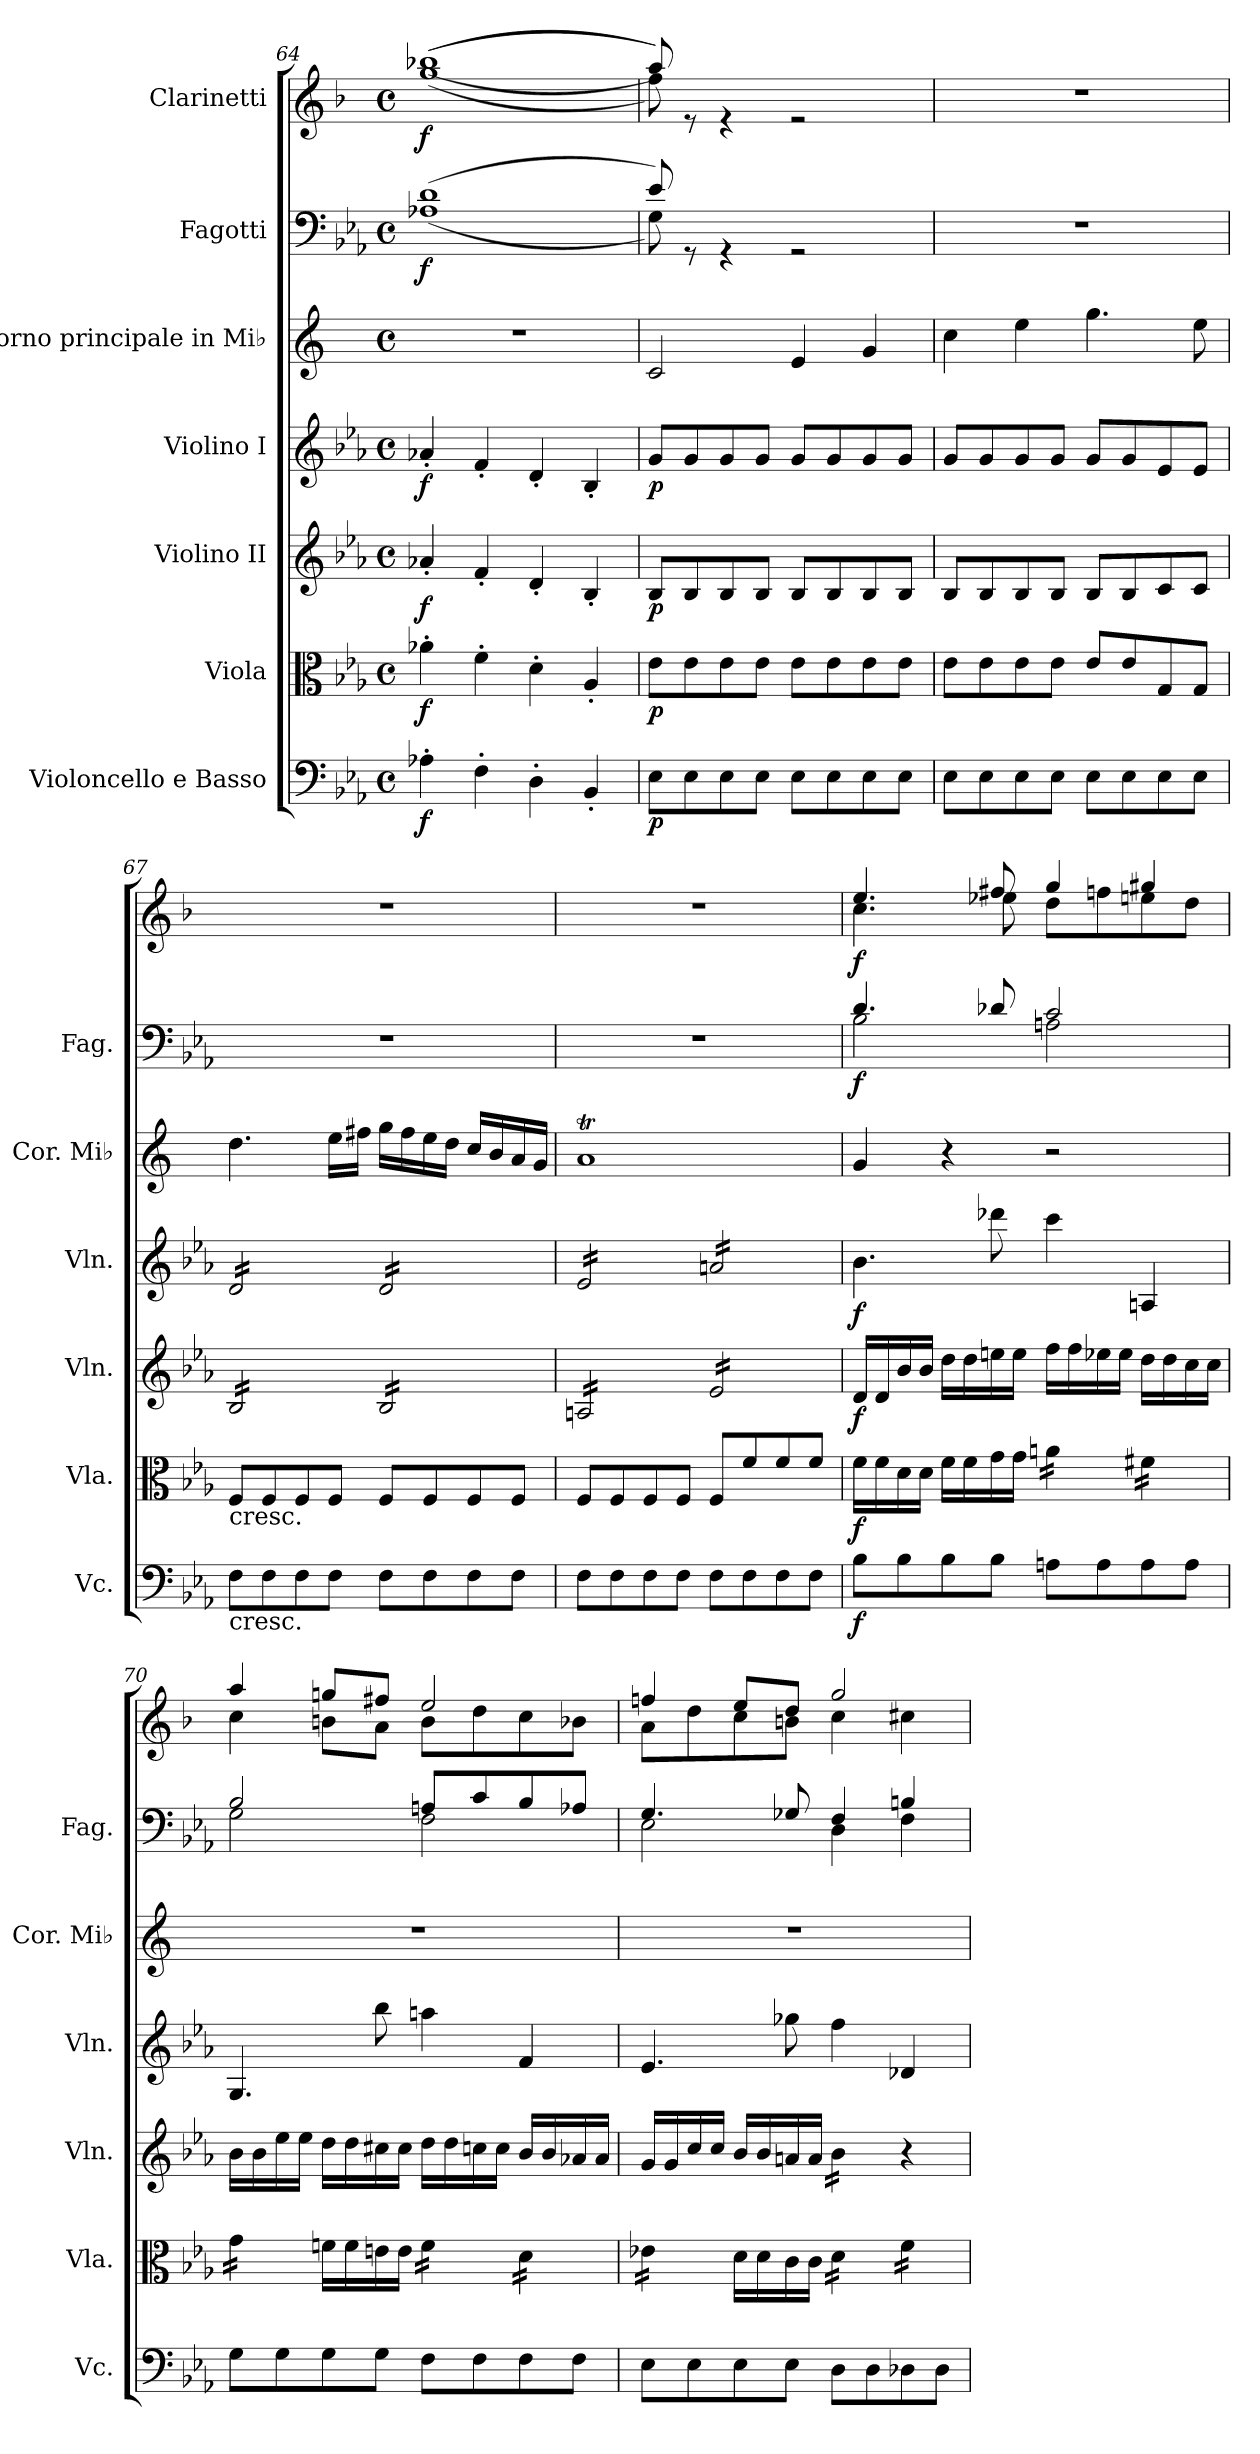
**kern	**dynam	**kern	**dynam	**kern	**dynam	**kern	**dynam	**kern	**kern	**dynam	**kern	**dynam
*part7	*part7	*part6	*part6	*part5	*part5	*part4	*part4	*part3	*part2	*part2	*part1	*part1
*staff7	*staff7	*staff6	*staff6	*staff5	*staff5	*staff4	*staff4	*staff3	*staff2	*staff2	*staff1	*staff1
*I"Violoncello e  Basso	*	*I"Viola	*	*I"Violino II	*	*I"Violino I	*	*I"Corno principale  in Mi♭	*I"Fagotti	*	*I"Clarinetti	*
*I'Vc.	*	*I'Vla.	*	*I'Vln.	*	*I'Vln.	*	*I'Cor. Mi♭	*I'Fag.	*	*	*
*clefF4	*	*clefC3	*	*clefG2	*	*clefG2	*	*clefG2	*clefF4	*	*clefG2	*
*	*	*	*	*	*	*	*	*ITrd5c9	*	*	*ITrd1c2	*
*k[b-e-a-]	*	*k[b-e-a-]	*	*k[b-e-a-]	*	*k[b-e-a-]	*	*k[b-e-a-]	*k[b-e-a-]	*	*k[b-e-a-]	*
*M4/4	*	*M4/4	*	*M4/4	*	*M4/4	*	*M4/4	*M4/4	*	*M4/4	*
*met(c)	*	*met(c)	*	*met(c)	*	*met(c)	*	*met(c)	*met(c)	*	*met(c)	*
=64	=64	=64	=64	=64	=64	=64	=64	=64	=64	=64	=64	=64
*	*	*	*	*	*	*	*	*	*^	*	*^	*
!	!LO:DY:b	!	!LO:DY:b	!	!LO:DY:b	!	!LO:DY:b	!	!	!	!LO:DY:b	!	!	!LO:DY:b
4A-X'\	f	4a-X'\	f	4a-X'/	f	4a-X'/	f	1r	(1d	(1A-X	f	(((1aa-X	(1ff	f
4F'\	.	4f'\	.	4f'/	.	4f'/	.	.	.	.	.	.	.	.
4D'\	.	4d'\	.	4d'/	.	4d'/	.	.	.	.	.	.	.	.
4BB-'/	.	4A-'/	.	4B-'/	.	4B-'/	.	.	.	.	.	.	.	.
=65	=65	=65	=65	=65	=65	=65	=65	=65	=65	=65	=65	=65	=65	=65
!	!LO:DY:b	!	!LO:DY:b	!	!LO:DY:b	!	!LO:DY:b	!	!	!	!	!	!	!
8E-\L	p	8e-\L	p	8B-/L	p	8g/L	p	2E-/	8e-/)	8G\)	.	8gg/)))	8ee-\)	.
8E-\	.	8e-\	.	8B-/	.	8g/	.	.	8rGG	2..ryy	.	8re	2..ryy	.
8E-\	.	8e-\	.	8B-/	.	8g/	.	.	4rGG	.	.	4re	.	.
8E-\J	.	8e-\J	.	8B-/J	.	8g/J	.	.	.	.	.	.	.	.
8E-\L	.	8e-\L	.	8B-/L	.	8g/L	.	4G/	2rGG	.	.	2re	.	.
8E-\	.	8e-\	.	8B-/	.	8g/	.	.	.	.	.	.	.	.
8E-\	.	8e-\	.	8B-/	.	8g/	.	4B-/	.	.	.	.	.	.
8E-\J	.	8e-\J	.	8B-/J	.	8g/J	.	.	.	.	.	.	.	.
*	*	*	*	*	*	*	*	*	*v	*v	*	*	*	*
*	*	*	*	*	*	*	*	*	*	*	*v	*v	*
!!LO:PB:g=z
=66	=66	=66	=66	=66	=66	=66	=66	=66	=66	=66	=66	=66
8E-\L	.	8e-\L	.	8B-/L	.	8g/L	.	4e-\	1r	.	1r	.
8E-\	.	8e-\	.	8B-/	.	8g/	.	.	.	.	.	.
8E-\	.	8e-\	.	8B-/	.	8g/	.	4g\	.	.	.	.
8E-\J	.	8e-\J	.	8B-/J	.	8g/J	.	.	.	.	.	.
8E-\L	.	8e-/L	.	8B-/L	.	8g/L	.	4.b-\	.	.	.	.
8E-\	.	8e-/	.	8B-/	.	8g/	.	.	.	.	.	.
8E-\	.	8G/	.	8c/	.	8e-/	.	.	.	.	.	.
8E-\J	.	8G/J	.	8c/J	.	8e-/J	.	8g\	.	.	.	.
=67	=67	=67	=67	=67	=67	=67	=67	=67	=67	=67	=67	=67
!	!	!	!	!	!	!LO:TX:b:t=cresc.	!	!	!	!	!	!
!	!	!	!	!LO:TX:b:t=cresc.	!	!	!	!	!	!	!	!
!	!	!LO:TX:b:t=cresc.	!	!	!	!	!	!	!	!	!	!
!LO:TX:b:t=cresc.	!	!	!	!	!	!	!	!	!	!	!	!
*	*	*	*	*tremolo	*	*	*	*	*	*	*	*
*	*	*	*	*	*	*tremolo	*	*	*	*	*	*
8F\L	.	8F/L	.	16B-/LL	.	16d/LL	.	4.f\	1r	.	1r	.
.	.	.	.	16B-/	.	16d/	.	.	.	.	.	.
8F\	.	8F/	.	16B-/	.	16d/	.	.	.	.	.	.
.	.	.	.	16B-/	.	16d/	.	.	.	.	.	.
8F\	.	8F/	.	16B-/	.	16d/	.	.	.	.	.	.
.	.	.	.	16B-/	.	16d/	.	.	.	.	.	.
8F\J	.	8F/J	.	16B-/	.	16d/	.	16g\LL	.	.	.	.
.	.	.	.	16B-/JJ	.	16d/JJ	.	16an\JJ	.	.	.	.
8F\L	.	8F/L	.	16B-/LL	.	16d/LL	.	16b-\LL	.	.	.	.
.	.	.	.	16B-/	.	16d/	.	16a\	.	.	.	.
8F\	.	8F/	.	16B-/	.	16d/	.	16g\	.	.	.	.
.	.	.	.	16B-/	.	16d/	.	16f\JJ	.	.	.	.
8F\	.	8F/	.	16B-/	.	16d/	.	16e-/LL	.	.	.	.
.	.	.	.	16B-/	.	16d/	.	16d/	.	.	.	.
8F\J	.	8F/J	.	16B-/	.	16d/	.	16c/	.	.	.	.
.	.	.	.	16B-/JJ	.	16d/JJ	.	16B-/JJ	.	.	.	.
=68	=68	=68	=68	=68	=68	=68	=68	=68	=68	=68	=68	=68
8F\L	.	8F/L	.	16An/LL	.	16e-/LL	.	1cT	1r	.	1r	.
.	.	.	.	16An/	.	16e-/	.	.	.	.	.	.
8F\	.	8F/	.	16An/	.	16e-/	.	.	.	.	.	.
.	.	.	.	16An/	.	16e-/	.	.	.	.	.	.
8F\	.	8F/	.	16An/	.	16e-/	.	.	.	.	.	.
.	.	.	.	16An/	.	16e-/	.	.	.	.	.	.
8F\J	.	8F/J	.	16An/	.	16e-/	.	.	.	.	.	.
.	.	.	.	16An/JJ	.	16e-/JJ	.	.	.	.	.	.
8F\L	.	8F/L	.	16e-/LL	.	16an/LL	.	.	.	.	.	.
.	.	.	.	16e-/	.	16an/	.	.	.	.	.	.
8F\	.	8f/	.	16e-/	.	16an/	.	.	.	.	.	.
.	.	.	.	16e-/	.	16an/	.	.	.	.	.	.
8F\	.	8f/	.	16e-/	.	16an/	.	.	.	.	.	.
.	.	.	.	16e-/	.	16an/	.	.	.	.	.	.
8F\J	.	8f/J	.	16e-/	.	16an/	.	.	.	.	.	.
.	.	.	.	16e-/JJ	.	16an/JJ	.	.	.	.	.	.
*	*	*	*	*	*	*Xtremolo	*	*	*	*	*	*
*	*	*	*	*Xtremolo	*	*	*	*	*	*	*	*
=69	=69	=69	=69	=69	=69	=69	=69	=69	=69	=69	=69	=69
*	*	*	*	*	*	*	*	*	*^	*	*^	*
!	!LO:DY:b	!	!LO:DY:b	!	!LO:DY:b	!	!LO:DY:b	!	!	!	!LO:DY:b	!	!	!LO:DY:b
8B-\L	f	16f\LL	f	16d/LL	f	4.b-\	f	4B-/	4.d/	2B-\	f	4.dd/	4.b-\	f
.	.	16f\	.	16d/	.	.	.	.	.	.	.	.	.	.
8B-\	.	16d\	.	16b-/	.	.	.	.	.	.	.	.	.	.
.	.	16d\JJ	.	16b-/JJ	.	.	.	.	.	.	.	.	.	.
8B-\	.	16f\LL	.	16dd\LL	.	.	.	4r	.	.	.	.	.	.
.	.	16f\	.	16dd\	.	.	.	.	.	.	.	.	.	.
8B-\J	.	16g\	.	16een\	.	8ddd-X\	.	.	8d-X/	.	.	8een/	8dd-X\	.
.	.	16g\JJ	.	16ee\JJ	.	.	.	.	.	.	.	.	.	.
*	*	*tremolo	*	*	*	*	*	*	*	*	*	*	*	*
8An\L	.	16an\LL	.	16ff\LL	.	4ccc\	.	2r	2c/	2An\	.	4ff/	8cc\L	.
.	.	16an\	.	16ff\	.	.	.	.	.	.	.	.	.	.
8A\	.	16an\	.	16ee-X\	.	.	.	.	.	.	.	.	8ee-X\	.
.	.	16an\JJ	.	16ee-\JJ	.	.	.	.	.	.	.	.	.	.
8A\	.	16f#X\LL	.	16dd\LL	.	4An/	.	.	.	.	.	4ff#X/	8ddn\	.
.	.	16f#X\	.	16dd\	.	.	.	.	.	.	.	.	.	.
8A\J	.	16f#X\	.	16cc\	.	.	.	.	.	.	.	.	8cc\J	.
.	.	16f#X\JJ	.	16cc\JJ	.	.	.	.	.	.	.	.	.	.
!!LO:LB:g=z	!!
=70	=70	=70	=70	=70	=70	=70	=70	=70	=70	=70	=70	=70	=70	=70
8G\L	.	16g\LL	.	16b-\LL	.	4.G/	.	1r	2B-/	2G\	.	4gg/	4b-\	.
.	.	16g\	.	16b-\	.	.	.	.	.	.	.	.	.	.
8G\	.	16g\	.	16ee-\	.	.	.	.	.	.	.	.	.	.
.	.	16g\JJ	.	16ee-\JJ	.	.	.	.	.	.	.	.	.	.
*	*	*Xtremolo	*	*	*	*	*	*	*	*	*	*	*	*
8G\	.	16fn\LL	.	16dd\LL	.	.	.	.	.	.	.	8ffn/L	8an\L	.
.	.	16f\	.	16dd\	.	.	.	.	.	.	.	.	.	.
8G\J	.	16en\	.	16cc#X\	.	8bb-\	.	.	.	.	.	8een/J	8g\J	.
.	.	16e\JJ	.	16cc#\JJ	.	.	.	.	.	.	.	.	.	.
*	*	*tremolo	*	*	*	*	*	*	*	*	*	*	*	*
8F\L	.	16f\LL	.	16dd\LL	.	4aan\	.	.	8An/L	2F\	.	2dd/	8a\L	.
.	.	16f\	.	16dd\	.	.	.	.	.	.	.	.	.	.
8F\	.	16f\	.	16ccn\	.	.	.	.	8c/	.	.	.	8cc\	.
.	.	16f\JJ	.	16cc\JJ	.	.	.	.	.	.	.	.	.	.
8F\	.	16d\LL	.	16b-/LL	.	4f/	.	.	8B-/	.	.	.	8b-\	.
.	.	16d\	.	16b-/	.	.	.	.	.	.	.	.	.	.
8F\J	.	16d\	.	16a-X/	.	.	.	.	8A-X/J	.	.	.	8a-X\J	.
.	.	16d\JJ	.	16a-/JJ	.	.	.	.	.	.	.	.	.	.
=71	=71	=71	=71	=71	=71	=71	=71	=71	=71	=71	=71	=71	=71	=71
8E-\L	.	16e-X\LL	.	16g/LL	.	4.e-/	.	1r	4.G/	2E-\	.	4ee-X/	8g\L	.
.	.	16e-X\	.	16g/	.	.	.	.	.	.	.	.	.	.
8E-\	.	16e-X\	.	16cc/	.	.	.	.	.	.	.	.	8cc\	.
.	.	16e-X\JJ	.	16cc/JJ	.	.	.	.	.	.	.	.	.	.
*	*	*Xtremolo	*	*	*	*	*	*	*	*	*	*	*	*
8E-\	.	16d\LL	.	16b-/LL	.	.	.	.	.	.	.	8dd/L	8b-\	.
.	.	16d\	.	16b-/	.	.	.	.	.	.	.	.	.	.
8E-\J	.	16c\	.	16an/	.	8gg-X\	.	.	8G-X/	.	.	8cc/J	8an\J	.
.	.	16c\JJ	.	16a/JJ	.	.	.	.	.	.	.	.	.	.
*	*	*tremolo	*	*	*	*	*	*	*	*	*	*	*	*
*	*	*	*	*tremolo	*	*	*	*	*	*	*	*	*	*
8D\L	.	16d\LL	.	16b-\LL	.	4ff\	.	.	4F/	4D\	.	2ff/	4b-\	.
.	.	16d\	.	16b-\	.	.	.	.	.	.	.	.	.	.
8D\	.	16d\	.	16b-\	.	.	.	.	.	.	.	.	.	.
.	.	16d\JJ	.	16b-\JJ	.	.	.	.	.	.	.	.	.	.
*	*	*	*	*Xtremolo	*	*	*	*	*	*	*	*	*	*
8D-X\	.	16f\LL	.	4r	.	4d-X/	.	.	4Bn/	4F\	.	.	4bn\	.
.	.	16f\	.	.	.	.	.	.	.	.	.	.	.	.
8D-\J	.	16f\	.	.	.	.	.	.	.	.	.	.	.	.
.	.	16f\JJ	.	.	.	.	.	.	.	.	.	.	.	.
*	*	*Xtremolo	*	*	*	*	*	*	*	*	*	*	*	*
*	*	*	*	*	*	*	*	*	*v	*v	*	*	*	*
*	*	*	*	*	*	*	*	*	*	*	*v	*v	*
=	=	=	=	=	=	=	=	=	=	=	=	=
*-	*-	*-	*-	*-	*-	*-	*-	*-	*-	*-	*-	*-
